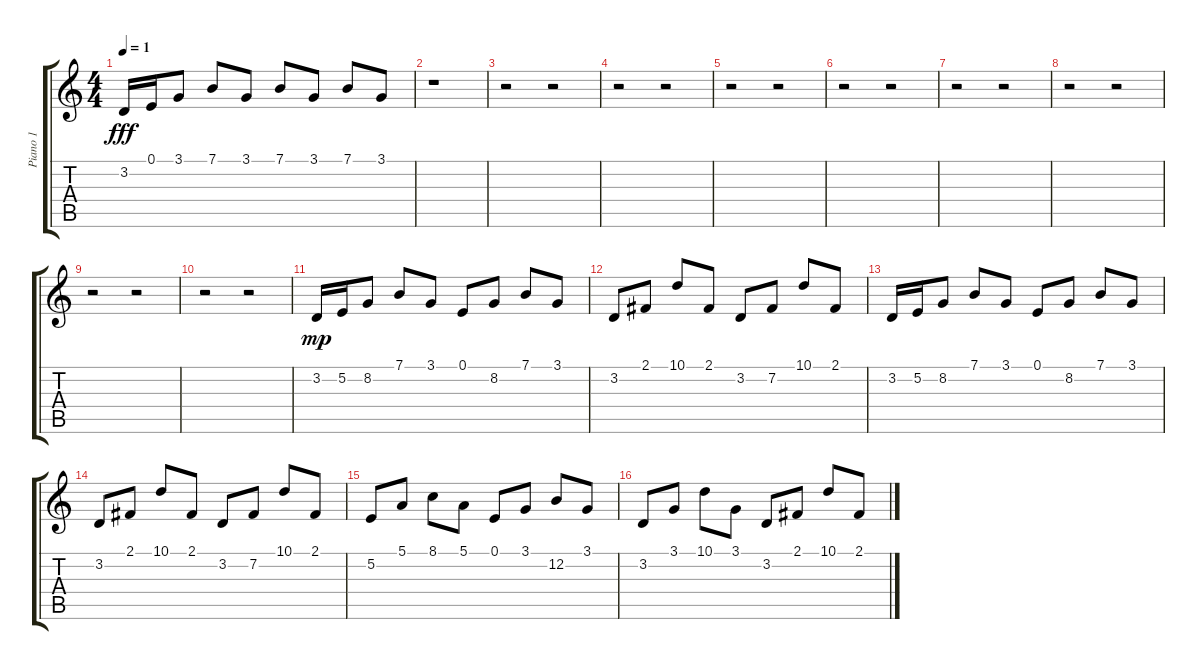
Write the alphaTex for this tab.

\track ("Piano 1" "Piano 1") {instrument acousticgrandpiano}
\staff {score tabs}
\tuning (E4 B3 G3 D3 A2 E2) {hide}
\ts (4 4)
\tempo 1
\clef g2
\ks c
3.2.16{dy fff} 0.1.16 3.1.8 7.1.8 3.1.8 7.1.8 3.1.8 7.1.8 3.1.8 |
r.1 |
r.2 r.2 |
r.2 r.2 |
r.2 r.2 |
r.2 r.2 |
r.2 r.2 |
r.2 r.2 |
r.2 r.2 |
r.2 r.2 |
3.2.16{dy mp} 5.2.16 8.2.8 7.1.8 3.1.8 0.1.8 8.2.8 7.1.8 3.1.8 |
3.2.8 2.1.8 10.1.8 2.1.8 3.2.8 7.2.8 10.1.8 2.1.8 |
3.2.16 5.2.16 8.2.8 7.1.8 3.1.8 0.1.8 8.2.8 7.1.8 3.1.8 |
3.2.8 2.1.8 10.1.8 2.1.8 3.2.8 7.2.8 10.1.8 2.1.8 |
5.2.8 5.1.8 8.1.8 5.1.8 0.1.8 3.1.8 12.2.8 3.1.8 |
3.2.8 3.1.8 10.1.8 3.1.8 3.2.8 2.1.8 10.1.8 2.1.8
